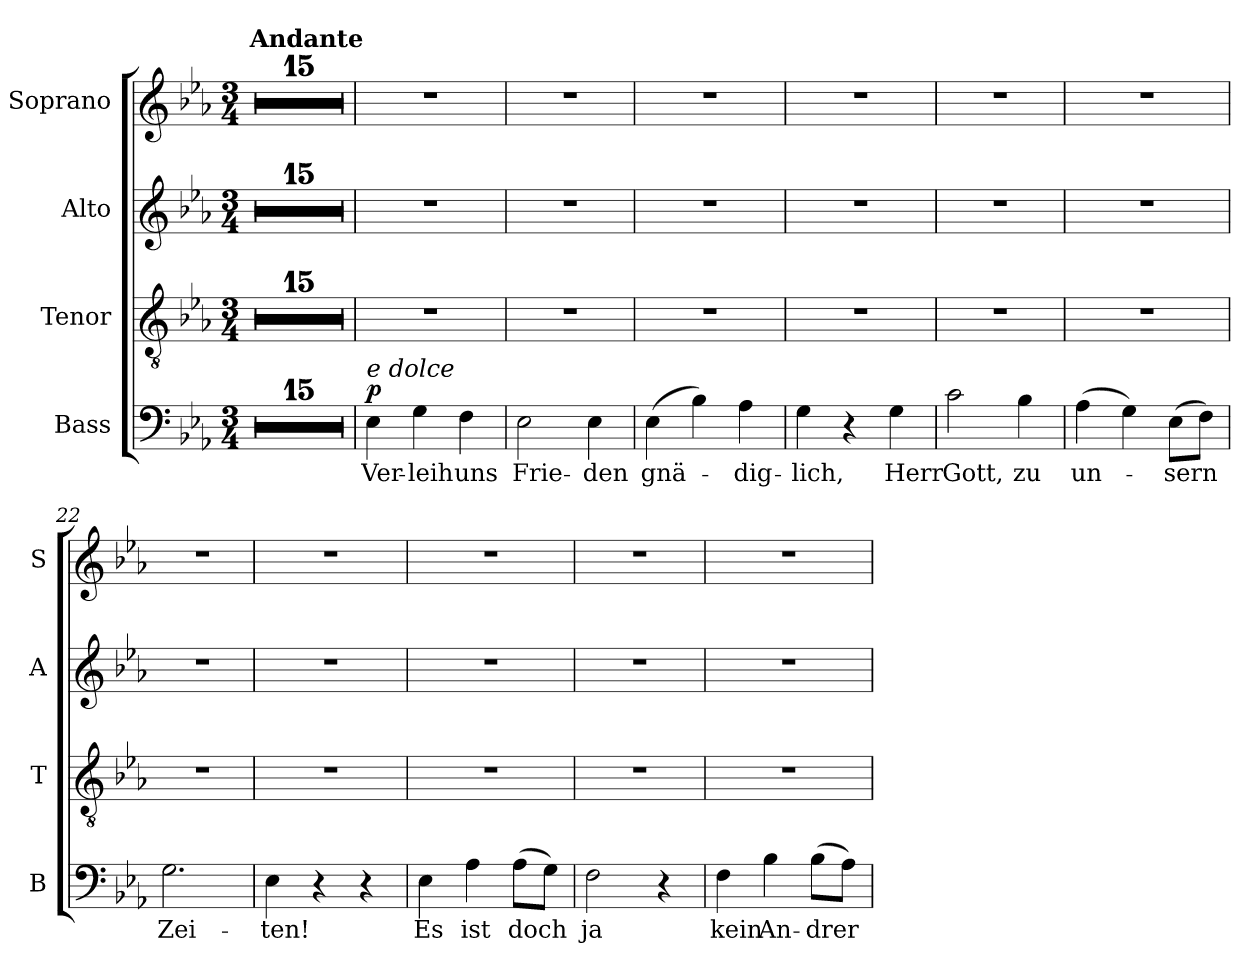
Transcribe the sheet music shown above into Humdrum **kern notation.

**kern	**text	**dynam	**kern	**kern	**kern
*part4	*part4	*part4	*part3	*part2	*part1
*staff4	*staff4	*staff4	*staff3	*staff2	*staff1
*I"Bass	*	*	*I"Tenor	*I"Alto	*I"Soprano
*I'B	*	*	*I'T	*I'A	*I'S
*clefF4	*	*	*clefGv2	*clefG2	*clefG2
*k[b-e-a-]	*	*	*k[b-e-a-]	*k[b-e-a-]	*k[b-e-a-]
*E-:	*	*	*E-:	*E-:	*E-:
*M3/4	*	*	*M3/4	*M3/4	*M3/4
=1	=1	=1	=1	=1	=1
!	!	!	!	!	!LO:TX:a:B:t=Andante
2.r	.	.	2.r	2.r	2.r
=2	=2	=2	=2	=2	=2
2.r	.	.	2.r	2.r	2.r
=3	=3	=3	=3	=3	=3
2.r	.	.	2.r	2.r	2.r
=4	=4	=4	=4	=4	=4
2.r	.	.	2.r	2.r	2.r
=5	=5	=5	=5	=5	=5
2.r	.	.	2.r	2.r	2.r
=6	=6	=6	=6	=6	=6
2.r	.	.	2.r	2.r	2.r
=7	=7	=7	=7	=7	=7
2.r	.	.	2.r	2.r	2.r
=8	=8	=8	=8	=8	=8
2.r	.	.	2.r	2.r	2.r
=9	=9	=9	=9	=9	=9
2.r	.	.	2.r	2.r	2.r
=10	=10	=10	=10	=10	=10
2.r	.	.	2.r	2.r	2.r
=11	=11	=11	=11	=11	=11
2.r	.	.	2.r	2.r	2.r
=12	=12	=12	=12	=12	=12
2.r	.	.	2.r	2.r	2.r
=13	=13	=13	=13	=13	=13
2.r	.	.	2.r	2.r	2.r
=14	=14	=14	=14	=14	=14
2.r	.	.	2.r	2.r	2.r
=15	=15	=15	=15	=15	=15
2.r	.	.	2.r	2.r	2.r
=16	=16	=16	=16	=16	=16
!LO:TX:a:i:t=e dolce	!	!	!	!	!
!	!	!LO:DY:a	!	!	!
4E-\	Ver-	p	2.r	2.r	2.r
4G\	-leih	.	.	.	.
4F\	uns	.	.	.	.
=17	=17	=17	=17	=17	=17
2E-\	Frie-	.	2.r	2.r	2.r
4E-\	-den	.	.	.	.
=18	=18	=18	=18	=18	=18
(4E-\	gnä-	.	2.r	2.r	2.r
4B-\)	.	.	.	.	.
4A-\	-dig-	.	.	.	.
=19	=19	=19	=19	=19	=19
4G\	-lich,	.	2.r	2.r	2.r
4r	.	.	.	.	.
4G\	Herr	.	.	.	.
=20	=20	=20	=20	=20	=20
2c\	Gott,	.	2.r	2.r	2.r
4B-\	zu	.	.	.	.
!!LO:LB:g=z
=21	=21	=21	=21	=21	=21
(4A-\	un-	.	2.r	2.r	2.r
4G\)	.	.	.	.	.
(8E-\L	-sern	.	.	.	.
8F\J)	.	.	.	.	.
=22	=22	=22	=22	=22	=22
2.G\	Zei-	.	2.r	2.r	2.r
=23	=23	=23	=23	=23	=23
4E-\	-ten!	.	2.r	2.r	2.r
4r	.	.	.	.	.
4r	.	.	.	.	.
=24	=24	=24	=24	=24	=24
4E-\	Es	.	2.r	2.r	2.r
4A-\	ist	.	.	.	.
(8A-\L	doch	.	.	.	.
8G\J)	.	.	.	.	.
=25	=25	=25	=25	=25	=25
2F\	ja	.	2.r	2.r	2.r
4r	.	.	.	.	.
=26	=26	=26	=26	=26	=26
4F\	kein	.	2.r	2.r	2.r
4B-\	An-	.	.	.	.
(8B-\L	-drer	.	.	.	.
8A-\J)	.	.	.	.	.
=	=	=	=	=	=
*-	*-	*-	*-	*-	*-
